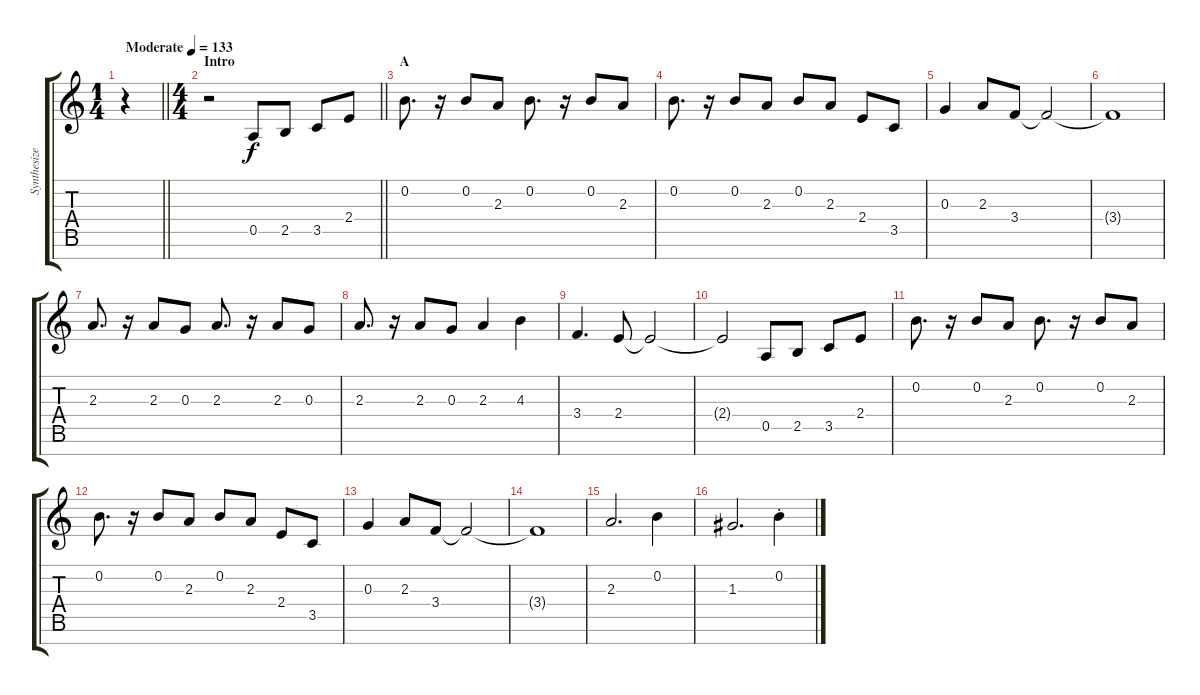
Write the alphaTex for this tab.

\track ("Synthesizer I" "Synthesize") {instrument accordion}
\staff {score tabs}
\tuning (E5 B4 G4 D4 A3 E3 B2) {hide}
\ts (1 4)
\tempo (133 "Moderate")
\clef g2
\barLineRight lightlight
\ks c
r.4{dy f instrument accordion} |
\ts (4 4)
\section ("" "Intro")
\barLineRight lightlight
r.2 0.5.8 2.5.8 3.5.8 2.4.8 |
\section ("" "A")
0.2.8{d} r.16 0.2.8 2.3.8 0.2.8{d} r.16 0.2.8 2.3.8 |
0.2.8{d} r.16 0.2.8 2.3.8 0.2.8 2.3.8 2.4.8 3.5.8 |
0.3.4 2.3.8 3.4.8 3.4{t}.2 |
3.4{t}.1 |
2.3.8{d} r.16 2.3.8 0.3.8 2.3.8{d} r.16 2.3.8 0.3.8 |
2.3.8{d} r.16 2.3.8 0.3.8 2.3.4 4.3.4 |
3.4.4{d} 2.4.8 2.4{t}.2 |
2.4{t}.2 0.5.8 2.5.8 3.5.8 2.4.8 |
0.2.8{d} r.16 0.2.8 2.3.8 0.2.8{d} r.16 0.2.8 2.3.8 |
0.2.8{d} r.16 0.2.8 2.3.8 0.2.8 2.3.8 2.4.8 3.5.8 |
0.3.4 2.3.8 3.4.8 3.4{t}.2 |
3.4{t}.1 |
2.3.2{d} 0.2.4 |
1.3.2{d} 0.2{st}.4
